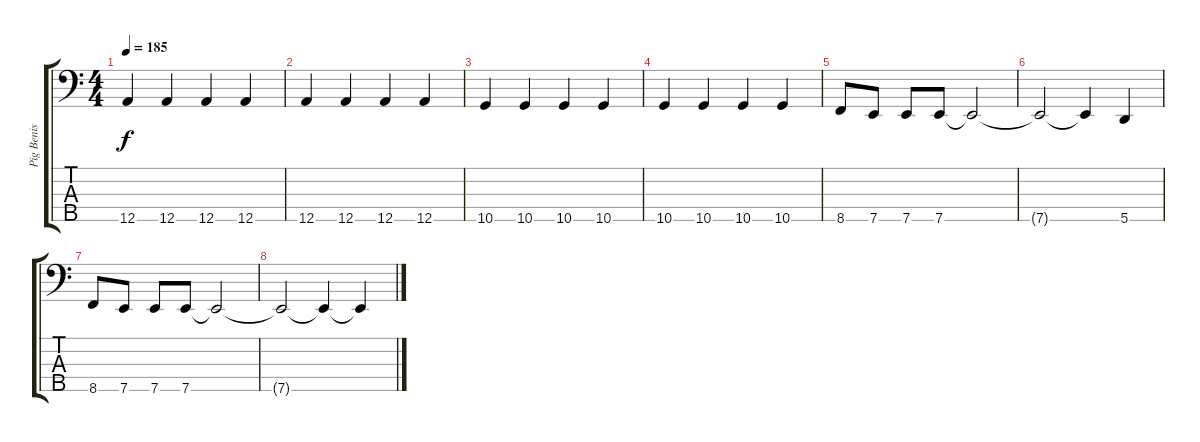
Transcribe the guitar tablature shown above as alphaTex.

\track ("Pig Benis" "Pig Benis") {instrument electricbassfinger}
\staff {score tabs}
\tuning (F2 C2 G1 D1 A0) {hide}
\ts (4 4)
\tempo 185
\clef f4
\ks c
12.5.4{dy f instrument electricbassfinger} 12.5.4 12.5.4 12.5.4 |
12.5.4 12.5.4 12.5.4 12.5.4 |
10.5.4 10.5.4 10.5.4 10.5.4 |
10.5.4 10.5.4 10.5.4 10.5.4 |
8.5.8{instrument slapbass1} 7.5.8 7.5.8 7.5.8 7.5{t}.2 |
7.5{t}.2 7.5{t}.4 5.5.4 |
8.5.8{instrument slapbass1} 7.5.8 7.5.8 7.5.8 7.5{t}.2 |
7.5{t}.2 7.5{t}.4 7.5{t}.4
